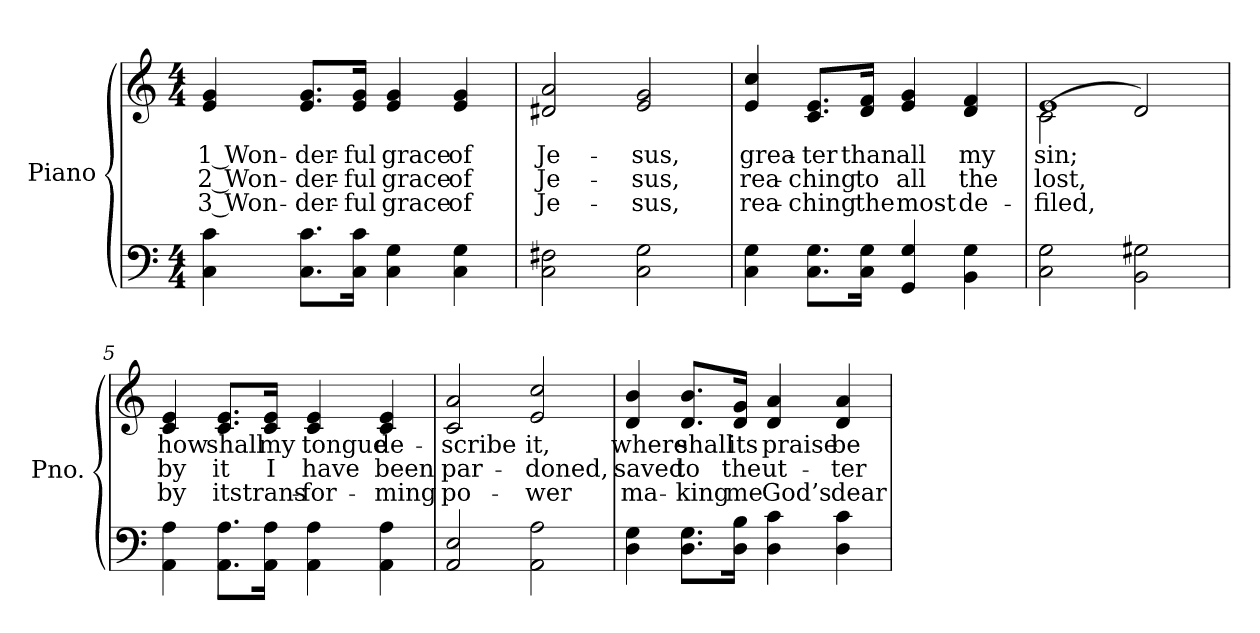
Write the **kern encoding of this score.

**kern	**kern	**text	**text	**text
*part2	*part1	*part1	*part1	*part1
*staff2	*staff1	*staff1	*staff1	*staff1
*I"Piano	*I"Piano	*	*	*
*I'Pno.	*I'Pno.	*	*	*
!!LO:PB:g=z
*clefF4	*clefG2	*	*	*
*k[]	*k[]	*	*	*
*C:	*C:	*	*	*
*M4/4	*M4/4	*	*	*
=1	=1	=1	=1	=1
!	!	!LO:LY:b:color=#000000	!LO:LY:b:color=#000000	!LO:LY:b:color=#000000
4Ci\ 4ci	4ei/ 4gi	1 Won-	2 Won-	3 Won-
!	!	!LO:LY:b:color=#000000	!LO:LY:b:color=#000000	!LO:LY:b:color=#000000
8.Ci\ 8.ci\L	8.ei/ 8.gi/L	-der-	-der-	-der-
!	!	!LO:LY:b:color=#000000	!LO:LY:b:color=#000000	!LO:LY:b:color=#000000
16Ci\ 16ci\Jk	16ei/ 16gi/Jk	-ful	-ful	-ful
!	!	!LO:LY:b:color=#000000	!LO:LY:b:color=#000000	!LO:LY:b:color=#000000
4Ci\ 4Gi	4ei/ 4gi	grace	grace	grace
!	!	!LO:LY:b:color=#000000	!LO:LY:b:color=#000000	!LO:LY:b:color=#000000
4Ci\ 4Gi	4ei/ 4gi	of	of	of
=2	=2	=2	=2	=2
!	!	!LO:LY:b:color=#000000	!LO:LY:b:color=#000000	!LO:LY:b:color=#000000
2Ci\ 2F#Xi	2d#Xi/ 2ai	Je-	Je-	Je-
!	!	!LO:LY:b:color=#000000	!LO:LY:b:color=#000000	!LO:LY:b:color=#000000
2Ci\ 2Gi	2ei/ 2gi	-sus,	-sus,	-sus,
=3	=3	=3	=3	=3
!	!	!LO:LY:b:color=#000000	!LO:LY:b:color=#000000	!LO:LY:b:color=#000000
4Ci\ 4Gi	4ei/ 4cci	grea-	rea-	rea-
!	!	!LO:LY:b:color=#000000	!LO:LY:b:color=#000000	!LO:LY:b:color=#000000
8.Ci\ 8.Gi\L	8.ci/ 8.ei/L	-ter	-ching	-ching
!	!	!LO:LY:b:color=#000000	!LO:LY:b:color=#000000	!LO:LY:b:color=#000000
16Ci\ 16Gi\Jk	16di/ 16fi/Jk	than	to	the
!	!	!LO:LY:b:color=#000000	!LO:LY:b:color=#000000	!LO:LY:b:color=#000000
4GGi/ 4Gi	4ei/ 4gi	all	all	most
!	!	!LO:LY:b:color=#000000	!LO:LY:b:color=#000000	!LO:LY:b:color=#000000
4BBi\ 4Gi	4di/ 4fi	my	the	de-
=4	=4	=4	=4	=4
!	!	!LO:LY:b:color=#000000	!LO:LY:b:color=#000000	!LO:LY:b:color=#000000
*	*^	*	*	*
2Ci\ 2Gi	1ei	(2ci\	sin;	lost,	-filed,
2BBi\ 2G#Xi	.	2di/)	.	.	.
*	*v	*v	*	*	*
!!LO:LB:g=z
=5	=5	=5	=5	=5
*	*^	*	*	*
!	!	!	!LO:LY:b:color=#000000	!LO:LY:b:color=#000000	!LO:LY:b:color=#000000
*	*v	*v	*	*	*
4AAi\ 4Ai	4ci/ 4ei	how	by	by
!	!	!LO:LY:b:color=#000000	!LO:LY:b:color=#000000	!LO:LY:b:color=#000000
8.AAi\ 8.Ai\L	8.ci/ 8.ei/L	shall	it	its
!	!	!LO:LY:b:color=#000000	!LO:LY:b:color=#000000	!LO:LY:b:color=#000000
16AAi\ 16Ai\Jk	16ci/ 16ei/Jk	my	I	trans-
!	!	!LO:LY:b:color=#000000	!LO:LY:b:color=#000000	!LO:LY:b:color=#000000
4AAi\ 4Ai	4ci/ 4ei	tongue	have	-for-
!	!	!LO:LY:b:color=#000000	!LO:LY:b:color=#000000	!LO:LY:b:color=#000000
4AAi\ 4Ai	4ci/ 4ei	de-	been	-ming
=6	=6	=6	=6	=6
!	!	!LO:LY:b:color=#000000	!LO:LY:b:color=#000000	!LO:LY:b:color=#000000
2AAi/ 2Ei	2ci/ 2ai	-scribe	par-	po-
!	!	!LO:LY:b:color=#000000	!LO:LY:b:color=#000000	!LO:LY:b:color=#000000
2AAi\ 2Ai	2ei/ 2cci	it,	-doned,	-wer
=7	=7	=7	=7	=7
!	!	!LO:LY:b:color=#000000	!LO:LY:b:color=#000000	!LO:LY:b:color=#000000
4Di\ 4Gi	4di/ 4bi	where	saved	ma-
!	!	!LO:LY:b:color=#000000	!LO:LY:b:color=#000000	!LO:LY:b:color=#000000
8.Di\ 8.Gi\L	8.di/ 8.bi/L	shall	to	-king
!	!	!LO:LY:b:color=#000000	!LO:LY:b:color=#000000	!LO:LY:b:color=#000000
16Di\ 16Bi\Jk	16di/ 16gi/Jk	its	the	me
!	!	!LO:LY:b:color=#000000	!LO:LY:b:color=#000000	!LO:LY:b:color=#000000
4Di\ 4ci	4di/ 4ai	praise	ut-	God’s
!	!	!LO:LY:b:color=#000000	!LO:LY:b:color=#000000	!LO:LY:b:color=#000000
4Di\ 4ci	4di/ 4ai	be-	-ter-	dear
=	=	=	=	=
*-	*-	*-	*-	*-
